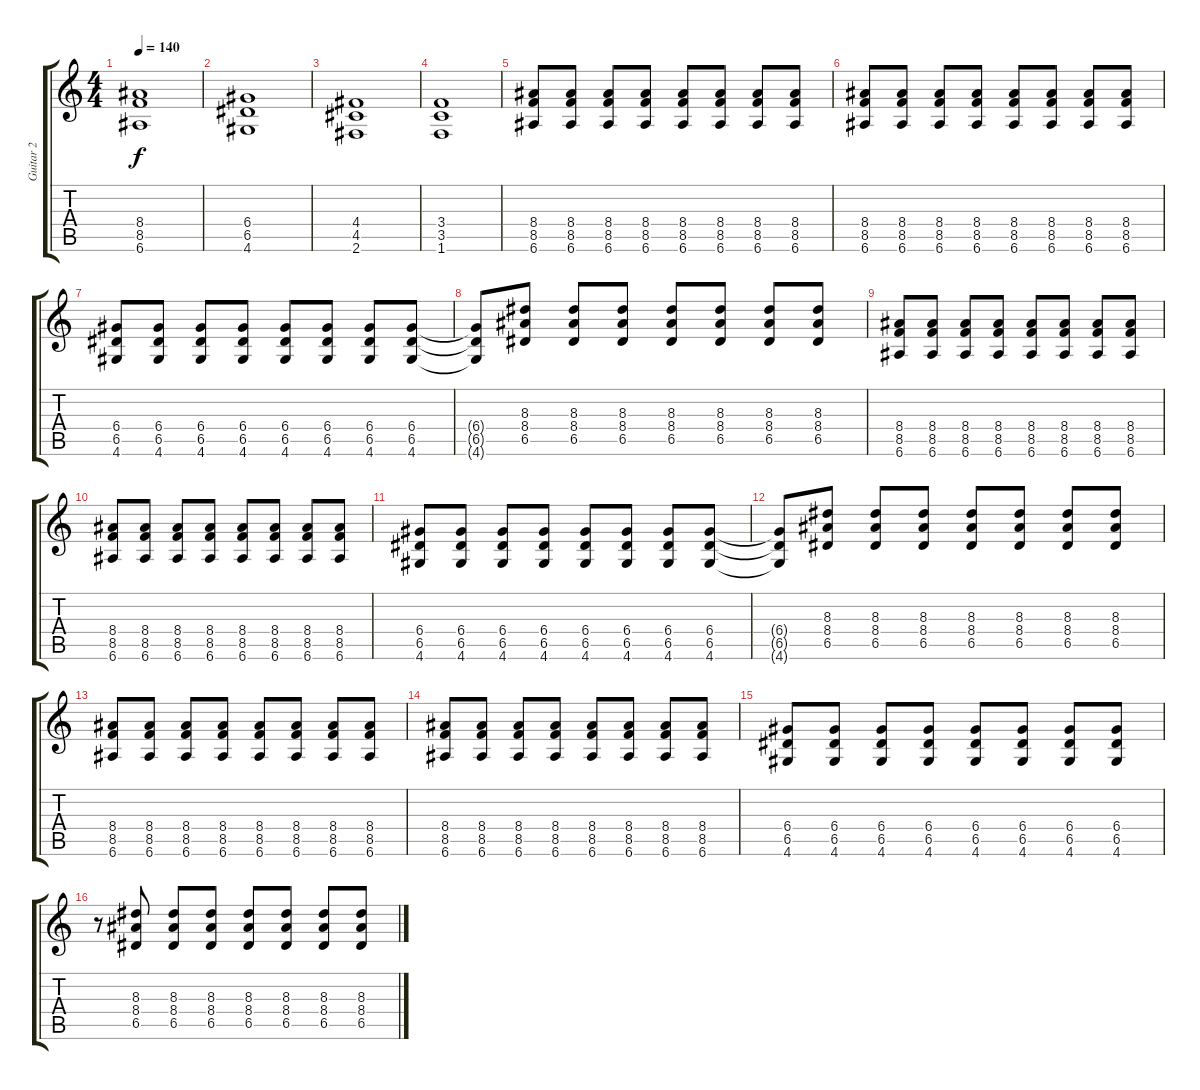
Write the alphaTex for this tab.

\track ("Guitar 2" "Guitar 2") {instrument distortionguitar}
\staff {score tabs}
\tuning (E4 B3 G3 D3 A2 E2) {hide}
\ts (4 4)
\tempo 140
\clef g2
\ks c
(8.4 8.5 6.6).1{dy f} |
(6.4 6.5 4.6).1 |
(4.4 4.5 2.6).1 |
(3.4 3.5 1.6).1 |
(8.4 8.5 6.6).8 (8.4 8.5 6.6).8 (8.4 8.5 6.6).8 (8.4 8.5 6.6).8 (8.4 8.5 6.6).8 (8.4 8.5 6.6).8 (8.4 8.5 6.6).8 (8.4 8.5 6.6).8 |
(8.4 8.5 6.6).8 (8.4 8.5 6.6).8 (8.4 8.5 6.6).8 (8.4 8.5 6.6).8 (8.4 8.5 6.6).8 (8.4 8.5 6.6).8 (8.4 8.5 6.6).8 (8.4 8.5 6.6).8 |
(6.4 6.5 4.6).8 (6.4 6.5 4.6).8 (6.4 6.5 4.6).8 (6.4 6.5 4.6).8 (6.4 6.5 4.6).8 (6.4 6.5 4.6).8 (6.4 6.5 4.6).8 (6.4 6.5 4.6).8 |
(6.4{t} 6.5{t} 4.6{t}).8 (8.3 8.4 6.5).8 (8.3 8.4 6.5).8 (8.3 8.4 6.5).8 (8.3 8.4 6.5).8 (8.3 8.4 6.5).8 (8.3 8.4 6.5).8 (8.3 8.4 6.5).8 |
(8.4 8.5 6.6).8 (8.4 8.5 6.6).8 (8.4 8.5 6.6).8 (8.4 8.5 6.6).8 (8.4 8.5 6.6).8 (8.4 8.5 6.6).8 (8.4 8.5 6.6).8 (8.4 8.5 6.6).8 |
(8.4 8.5 6.6).8 (8.4 8.5 6.6).8 (8.4 8.5 6.6).8 (8.4 8.5 6.6).8 (8.4 8.5 6.6).8 (8.4 8.5 6.6).8 (8.4 8.5 6.6).8 (8.4 8.5 6.6).8 |
(6.4 6.5 4.6).8 (6.4 6.5 4.6).8 (6.4 6.5 4.6).8 (6.4 6.5 4.6).8 (6.4 6.5 4.6).8 (6.4 6.5 4.6).8 (6.4 6.5 4.6).8 (6.4 6.5 4.6).8 |
(6.4{t} 6.5{t} 4.6{t}).8 (8.3 8.4 6.5).8 (8.3 8.4 6.5).8 (8.3 8.4 6.5).8 (8.3 8.4 6.5).8 (8.3 8.4 6.5).8 (8.3 8.4 6.5).8 (8.3 8.4 6.5).8 |
(8.4 8.5 6.6).8 (8.4 8.5 6.6).8 (8.4 8.5 6.6).8 (8.4 8.5 6.6).8 (8.4 8.5 6.6).8 (8.4 8.5 6.6).8 (8.4 8.5 6.6).8 (8.4 8.5 6.6).8 |
(8.4 8.5 6.6).8 (8.4 8.5 6.6).8 (8.4 8.5 6.6).8 (8.4 8.5 6.6).8 (8.4 8.5 6.6).8 (8.4 8.5 6.6).8 (8.4 8.5 6.6).8 (8.4 8.5 6.6).8 |
(6.4 6.5 4.6).8 (6.4 6.5 4.6).8 (6.4 6.5 4.6).8 (6.4 6.5 4.6).8 (6.4 6.5 4.6).8 (6.4 6.5 4.6).8 (6.4 6.5 4.6).8 (6.4 6.5 4.6).8 |
r.8 (8.3 8.4 6.5).8 (8.3 8.4 6.5).8 (8.3 8.4 6.5).8 (8.3 8.4 6.5).8 (8.3 8.4 6.5).8 (8.3 8.4 6.5).8 (8.3 8.4 6.5).8
